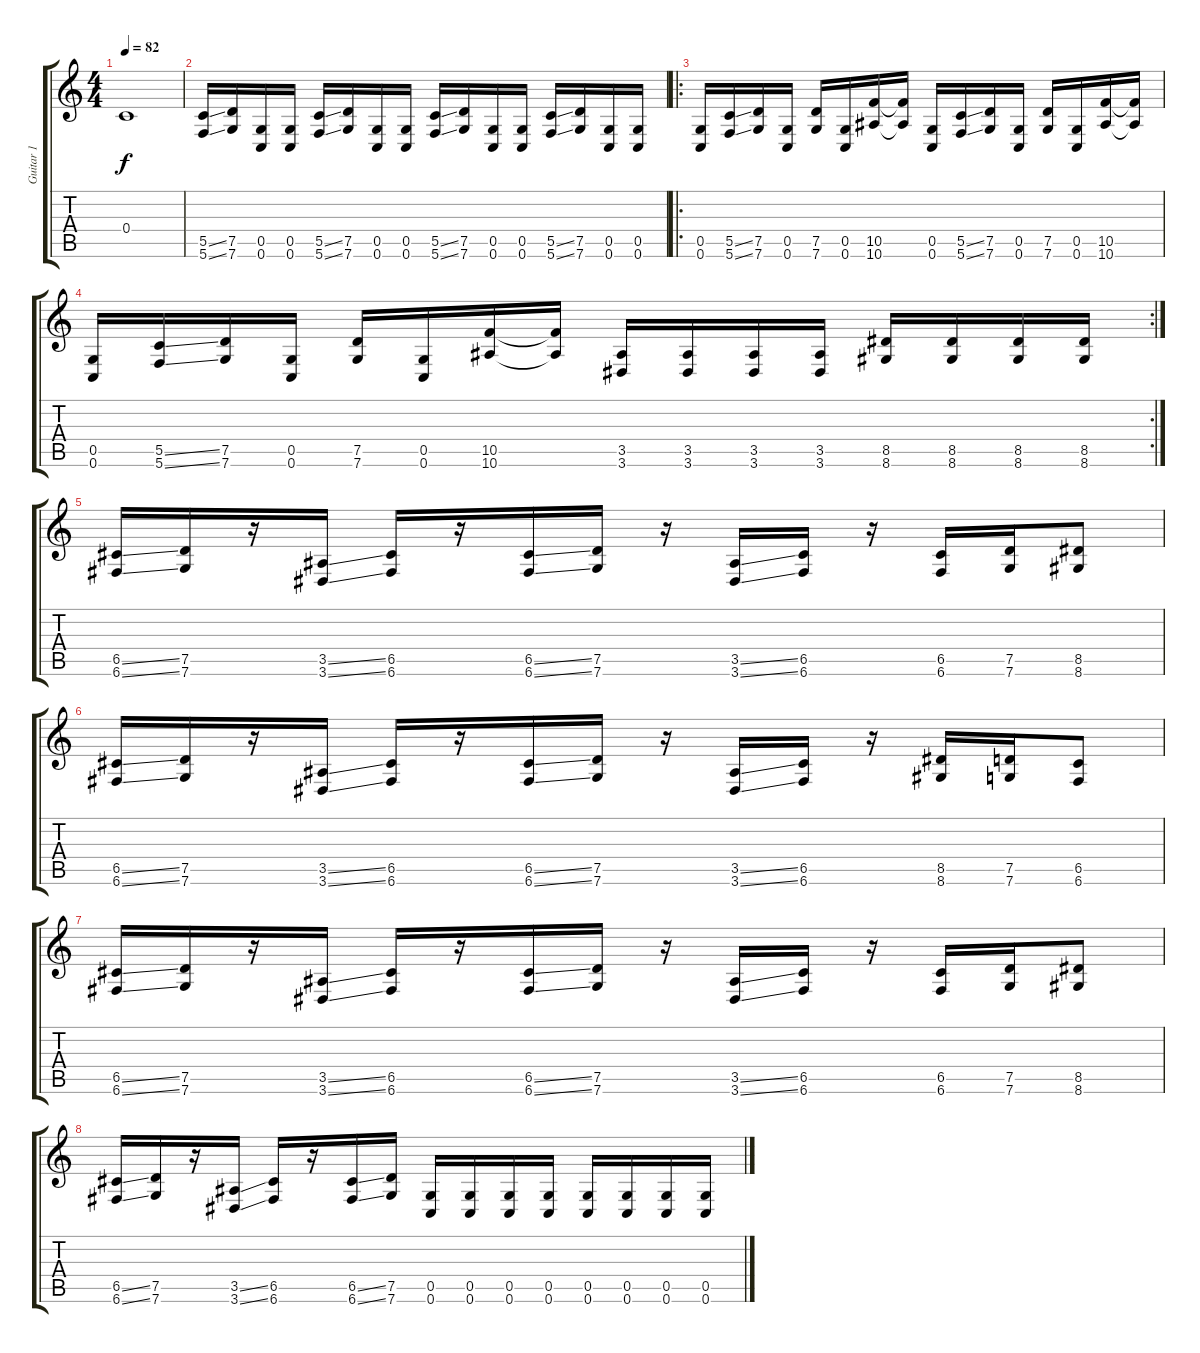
\track ("Guitar 1" "Guitar 1") {instrument distortionguitar}
\staff {score tabs}
\tuning (E4 C4 G3 C3 G2 C2) {hide}
\ts (4 4)
\tempo 82
\clef g2
\ks c
0.4.1{dy f instrument distortionguitar} |
(5.5{ss} 5.6{ss}).16 (7.5 7.6).16 (0.5 0.6).16 (0.5 0.6).16 (5.5{ss} 5.6{ss}).16 (7.5 7.6).16 (0.5 0.6).16 (0.5 0.6).16 (5.5{ss} 5.6{ss}).16 (7.5 7.6).16 (0.5 0.6).16 (0.5 0.6).16 (5.5{ss} 5.6{ss}).16 (7.5 7.6).16 (0.5 0.6).16 (0.5 0.6).16 |
\ro
(0.5 0.6).16 (5.5{ss} 5.6{ss}).16 (7.5 7.6).16 (0.5 0.6).16 (7.5 7.6).16 (0.5 0.6).16 (10.5 10.6).16 (10.5{t} 10.6{t}).16 (0.5 0.6).16 (5.5{ss} 5.6{ss}).16 (7.5 7.6).16 (0.5 0.6).16 (7.5 7.6).16 (0.5 0.6).16 (10.5 10.6).16 (10.5{t} 10.6{t}).16 |
\rc 2
(0.5 0.6).16 (5.5{ss} 5.6{ss}).16 (7.5 7.6).16 (0.5 0.6).16 (7.5 7.6).16 (0.5 0.6).16 (10.5 10.6).16 (10.5{t} 10.6{t}).16 (3.5 3.6).16 (3.5 3.6).16 (3.5 3.6).16 (3.5 3.6).16 (8.5 8.6).16 (8.5 8.6).16 (8.5 8.6).16 (8.5 8.6).16 |
(6.5{ss} 6.6{ss}).16 (7.5 7.6).16 r.16 (3.5{ss} 3.6{ss}).16 (6.5 6.6).16 r.16 (6.5{ss} 6.6{ss}).16 (7.5 7.6).16 r.16 (3.5{ss} 3.6{ss}).16 (6.5 6.6).16 r.16 (6.5 6.6).16 (7.5 7.6).16 (8.5 8.6).8 |
(6.5{ss} 6.6{ss}).16 (7.5 7.6).16 r.16 (3.5{ss} 3.6{ss}).16 (6.5 6.6).16 r.16 (6.5{ss} 6.6{ss}).16 (7.5 7.6).16 r.16 (3.5{ss} 3.6{ss}).16 (6.5 6.6).16 r.16 (8.5 8.6).16 (7.5 7.6).16 (6.5 6.6).8 |
(6.5{ss} 6.6{ss}).16 (7.5 7.6).16 r.16 (3.5{ss} 3.6{ss}).16 (6.5 6.6).16 r.16 (6.5{ss} 6.6{ss}).16 (7.5 7.6).16 r.16 (3.5{ss} 3.6{ss}).16 (6.5 6.6).16 r.16 (6.5 6.6).16 (7.5 7.6).16 (8.5 8.6).8 |
(6.5{ss} 6.6{ss}).16 (7.5 7.6).16 r.16 (3.5{ss} 3.6{ss}).16 (6.5 6.6).16 r.16 (6.5{ss} 6.6{ss}).16 (7.5 7.6).16 (0.5 0.6).16 (0.5 0.6).16 (0.5 0.6).16 (0.5 0.6).16 (0.5 0.6).16 (0.5 0.6).16 (0.5 0.6).16 (0.5 0.6).16
